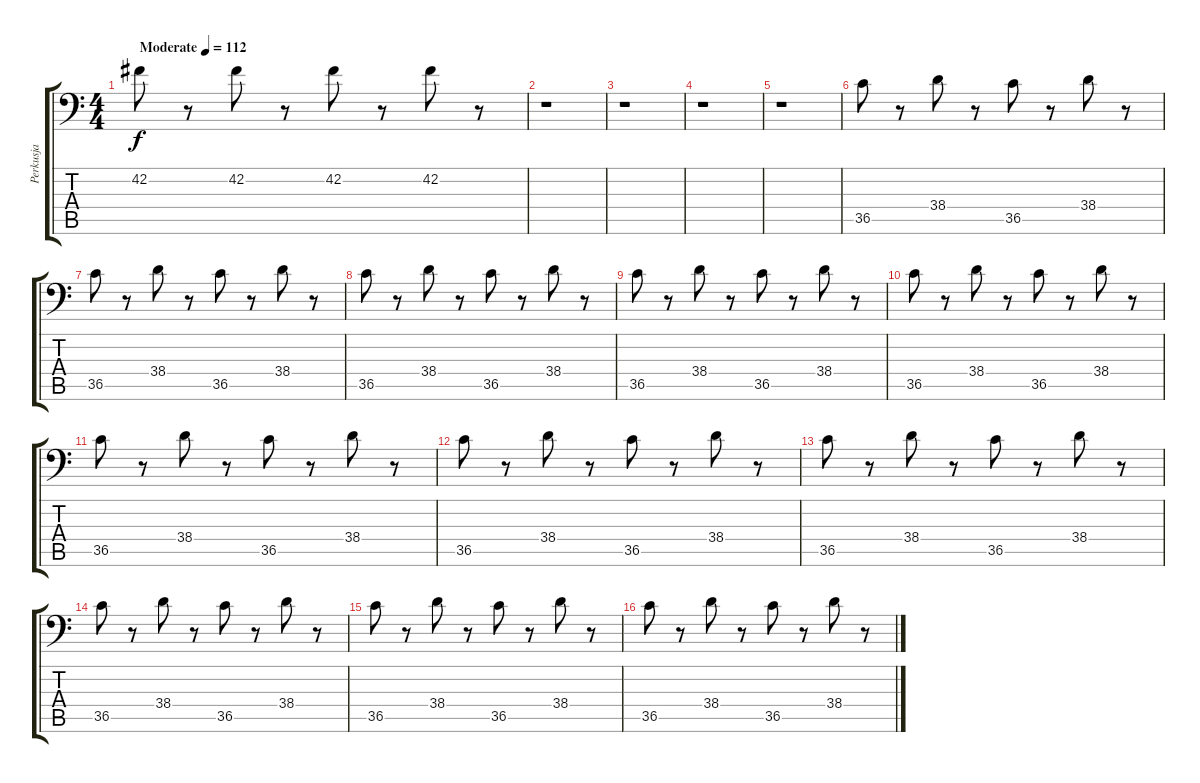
\track ("Perkusja" "Perkusja") {instrument acousticgrandpiano}
\staff {score tabs}
\tuning (C-1 C-1 C-1 C-1 C-1 C-1) {hide}
\ts (4 4)
\tempo (112 "Moderate")
\clef f4
\ks c
42.2.8{dy f instrument acousticgrandpiano} r.8 42.2.8 r.8 42.2.8 r.8 42.2.8 r.8 |
r.1 |
r.1 |
r.1 |
r.1 |
36.5.8 r.8 38.4.8 r.8 36.5.8 r.8 38.4.8 r.8 |
36.5.8 r.8 38.4.8 r.8 36.5.8 r.8 38.4.8 r.8 |
36.5.8 r.8 38.4.8 r.8 36.5.8 r.8 38.4.8 r.8 |
36.5.8 r.8 38.4.8 r.8 36.5.8 r.8 38.4.8 r.8 |
36.5.8 r.8 38.4.8 r.8 36.5.8 r.8 38.4.8 r.8 |
36.5.8 r.8 38.4.8 r.8 36.5.8 r.8 38.4.8 r.8 |
36.5.8 r.8 38.4.8 r.8 36.5.8 r.8 38.4.8 r.8 |
36.5.8 r.8 38.4.8 r.8 36.5.8 r.8 38.4.8 r.8 |
36.5.8 r.8 38.4.8 r.8 36.5.8 r.8 38.4.8 r.8 |
36.5.8 r.8 38.4.8 r.8 36.5.8 r.8 38.4.8 r.8 |
36.5.8 r.8 38.4.8 r.8 36.5.8 r.8 38.4.8 r.8
